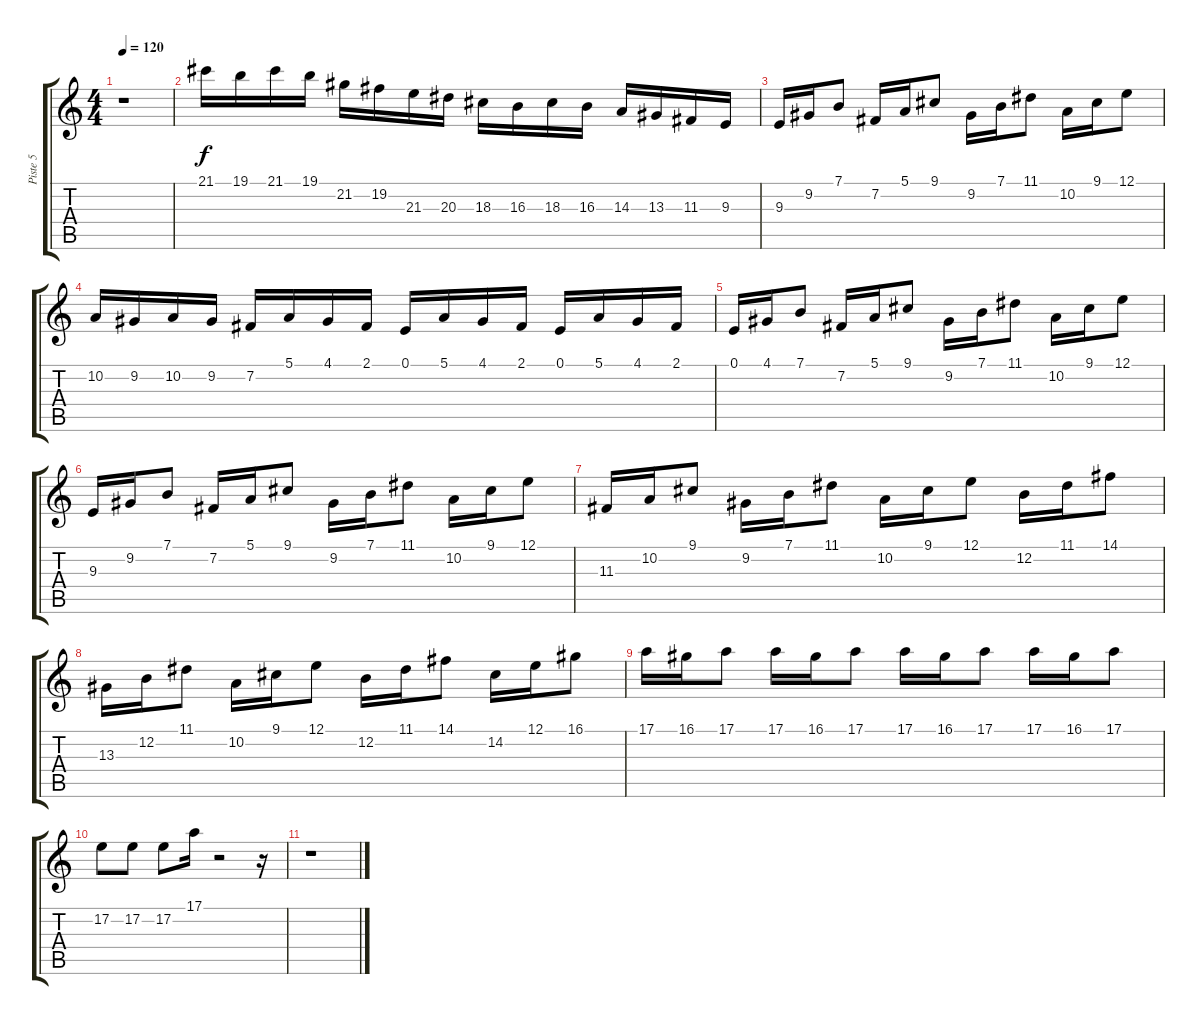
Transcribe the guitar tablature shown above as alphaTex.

\track ("Piste 5" "Piste 5") {instrument marimba}
\staff {score tabs}
\tuning (E4 B3 G3 D3 A2 E2) {hide}
\ts (4 4)
\tempo 120
\clef g2
\ks c
r.1{dy f} |
21.1.16 19.1.16 21.1.16 19.1.16 21.2.16 19.2.16 21.3.16 20.3.16 18.3.16 16.3.16 18.3.16 16.3.16 14.3.16 13.3.16 11.3.16 9.3.16 |
9.3.16 9.2.16 7.1.8 7.2.16 5.1.16 9.1.8 9.2.16 7.1.16 11.1.8 10.2.16 9.1.16 12.1.8 |
10.2.16 9.2.16 10.2.16 9.2.16 7.2.16 5.1.16 4.1.16 2.1.16 0.1.16 5.1.16 4.1.16 2.1.16 0.1.16 5.1.16 4.1.16 2.1.16 |
0.1.16 4.1.16 7.1.8 7.2.16 5.1.16 9.1.8 9.2.16 7.1.16 11.1.8 10.2.16 9.1.16 12.1.8 |
9.3.16 9.2.16 7.1.8 7.2.16 5.1.16 9.1.8 9.2.16 7.1.16 11.1.8 10.2.16 9.1.16 12.1.8 |
11.3.16 10.2.16 9.1.8 9.2.16 7.1.16 11.1.8 10.2.16 9.1.16 12.1.8 12.2.16 11.1.16 14.1.8 |
13.3.16 12.2.16 11.1.8 10.2.16 9.1.16 12.1.8 12.2.16 11.1.16 14.1.8 14.2.16 12.1.16 16.1.8 |
17.1.16 16.1.16 17.1.8 17.1.16 16.1.16 17.1.8 17.1.16 16.1.16 17.1.8 17.1.16 16.1.16 17.1.8 |
17.2.8 17.2.8 17.2.8 17.1.16 r.2 r.16 |
r.1
